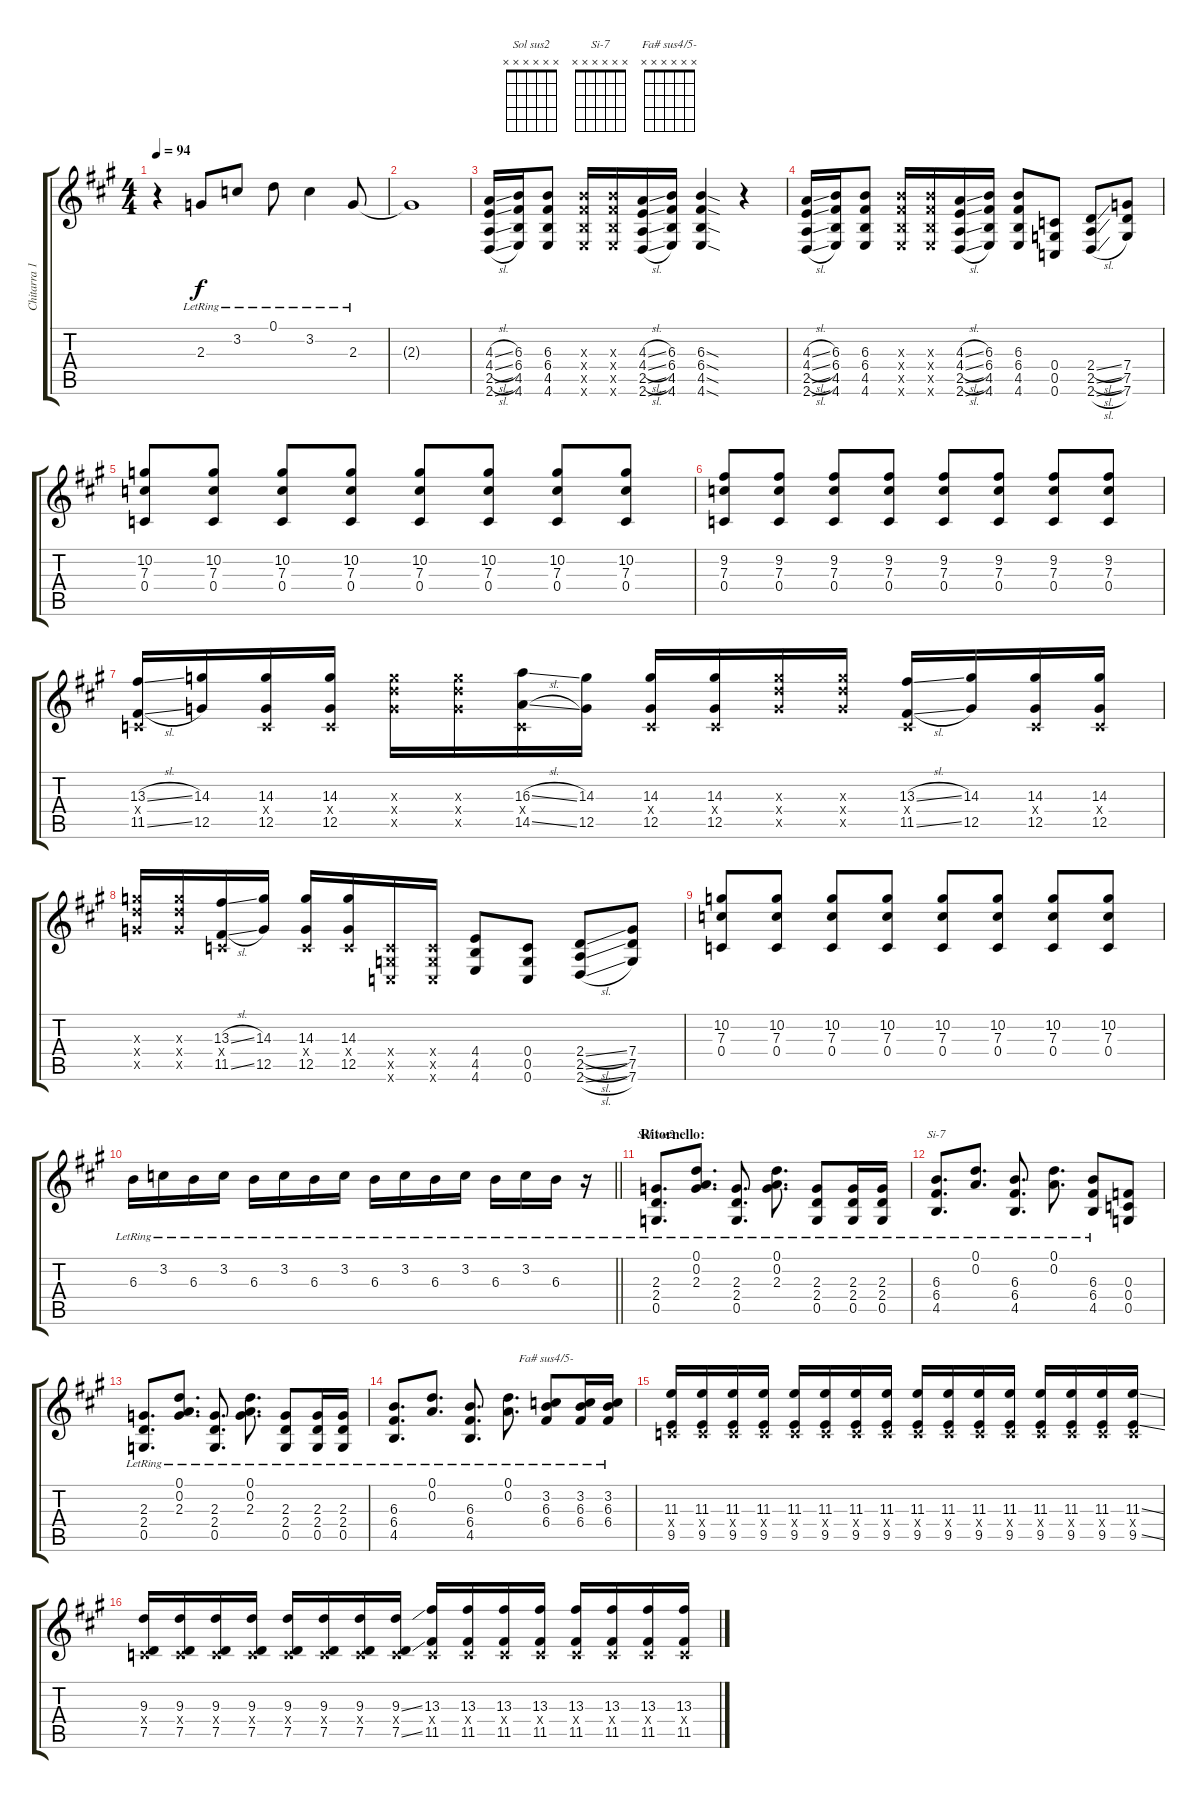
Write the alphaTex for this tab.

\track ("Chitarra 1" "Chitarra 1") {instrument overdrivenguitar}
\staff {score tabs}
\tuning (D4 A3 F3 C3 G2 C2) {hide}
\chord ("Sol sus2" x x x x x x)
\chord ("Si-7" x x x x x x)
\chord ("Fa# sus4/5-" x x x x x x)
\ts (4 4)
\tempo 94
\clef g2
\ks a
r.4{dy f} 2.3{lr}.8 3.2{lr}.8 0.1{lr}.8 3.2{lr}.4 2.3{lr}.8 |
2.3{t}.1 |
(4.3{sl} 4.4{sl} 2.5{sl} 2.6{sl}).16 (6.3 6.4 4.5 4.6).16 (6.3 6.4 4.5 4.6).8 (6.3{x} 6.4{x} 4.5{x} 4.6{x}).16 (6.3{x} 6.4{x} 4.5{x} 4.6{x}).16 (4.3{sl} 4.4{sl} 2.5{sl} 2.6{sl}).16 (6.3 6.4 4.5 4.6).16 (6.3{sod} 6.4{sod} 4.5{sod} 4.6{sod}).4 r.4 |
(4.3{sl} 4.4{sl} 2.5{sl} 2.6{sl}).16 (6.3 6.4 4.5 4.6).16 (6.3 6.4 4.5 4.6).8 (6.3{x} 6.4{x} 4.5{x} 4.6{x}).16 (6.3{x} 6.4{x} 4.5{x} 4.6{x}).16 (4.3{sl} 4.4{sl} 2.5{sl} 2.6{sl}).16 (6.3 6.4 4.5 4.6).16 (6.3 6.4 4.5 4.6).8 (0.4 0.5 0.6).8 (2.4{sl} 2.5{sl} 2.6{sl}).8 (7.4 7.5 7.6).8 |
(10.2 7.3 0.4).8 (10.2 7.3 0.4).8 (10.2 7.3 0.4).8 (10.2 7.3 0.4).8 (10.2 7.3 0.4).8 (10.2 7.3 0.4).8 (10.2 7.3 0.4).8 (10.2 7.3 0.4).8 |
(9.2 7.3 0.4).8 (9.2 7.3 0.4).8 (9.2 7.3 0.4).8 (9.2 7.3 0.4).8 (9.2 7.3 0.4).8 (9.2 7.3 0.4).8 (9.2 7.3 0.4).8 (9.2 7.3 0.4).8 |
(13.3{sl} 0.4{x} 11.5{sl}).16 (14.3 12.5).16 (14.3 0.4{x} 12.5).16 (14.3 0.4{x} 12.5).16 (14.3{x} 14.4{x} 12.5{x}).16 (14.3{x} 14.4{x} 12.5{x}).16 (16.3{sl} 0.4{x} 14.5{sl}).16 (14.3 12.5).16 (14.3 0.4{x} 12.5).16 (14.3 0.4{x} 12.5).16 (14.3{x} 14.4{x} 12.5{x}).16 (14.3{x} 14.4{x} 12.5{x}).16 (13.3{sl} 0.4{x} 11.5{sl}).16 (14.3 12.5).16 (14.3 0.4{x} 12.5).16 (14.3 0.4{x} 12.5).16 |
(14.3{x} 14.4{x} 12.5{x}).16 (14.3{x} 14.4{x} 12.5{x}).16 (13.3{sl} 0.4{x} 11.5{sl}).16 (14.3 12.5).16 (14.3 0.4{x} 12.5).16 (14.3 0.4{x} 12.5).16 (0.4{x} 0.5{x} 0.6{x}).16 (0.4{x} 0.5{x} 0.6{x}).16 (4.4 4.5 4.6).8 (0.4 0.5 0.6).8 (2.4{sl} 2.5{sl} 2.6{sl}).8 (7.4 7.5 7.6).8 |
(10.2 7.3 0.4).8 (10.2 7.3 0.4).8 (10.2 7.3 0.4).8 (10.2 7.3 0.4).8 (10.2 7.3 0.4).8 (10.2 7.3 0.4).8 (10.2 7.3 0.4).8 (10.2 7.3 0.4).8 |
\barLineRight lightlight
6.3{lr}.16 3.2{lr}.16 6.3{lr}.16 3.2{lr}.16 6.3{lr}.16 3.2{lr}.16 6.3{lr}.16 3.2{lr}.16 6.3{lr}.16 3.2{lr}.16 6.3{lr}.16 3.2{lr}.16 6.3{lr}.16 3.2{lr}.16 6.3{lr}.16 r.16 |
\section ("" "Ritornello:")
(2.3{lr} 2.4{lr} 0.5{lr}).8{d ch "Sol sus2"} (0.1{lr} 0.2{lr} 2.3{lr}).8{d} (2.3{lr} 2.4{lr} 0.5{lr}).8{d} (0.1{lr} 0.2{lr} 2.3{lr}).8{d} (2.3{lr} 2.4{lr} 0.5{lr}).8 (2.3{lr} 2.4{lr} 0.5{lr}).16 (2.3{lr} 2.4{lr} 0.5{lr}).16 |
(6.3{lr} 6.4{lr} 4.5{lr}).8{d ch "Si-7"} (0.1{lr} 0.2{lr}).8{d} (6.3{lr} 6.4{lr} 4.5{lr}).8{d} (0.1{lr} 0.2{lr}).8{d} (6.3{lr} 6.4{lr} 4.5{lr}).8 (0.3 0.4 0.5).8 |
(2.3{lr} 2.4{lr} 0.5{lr}).8{d} (0.1{lr} 0.2{lr} 2.3{lr}).8{d} (2.3{lr} 2.4{lr} 0.5{lr}).8{d} (0.1{lr} 0.2{lr} 2.3{lr}).8{d} (2.3{lr} 2.4{lr} 0.5{lr}).8 (2.3{lr} 2.4{lr} 0.5{lr}).16 (2.3{lr} 2.4{lr} 0.5{lr}).16 |
(6.3{lr} 6.4{lr} 4.5{lr}).8{d} (0.1{lr} 0.2{lr}).8{d} (6.3{lr} 6.4{lr} 4.5{lr}).8{d} (0.1{lr} 0.2{lr}).8{d} (3.2 6.3{lr} 6.4{lr}).8{ch "Fa# sus4/5-"} (3.2 6.3{lr} 6.4{lr}).16 (3.2 6.3{lr} 6.4{lr}).16 |
(11.3 0.4{x} 9.5).16 (11.3 0.4{x} 9.5).16 (11.3 0.4{x} 9.5).16 (11.3 0.4{x} 9.5).16 (11.3 0.4{x} 9.5).16 (11.3 0.4{x} 9.5).16 (11.3 0.4{x} 9.5).16 (11.3 0.4{x} 9.5).16 (11.3 0.4{x} 9.5).16 (11.3 0.4{x} 9.5).16 (11.3 0.4{x} 9.5).16 (11.3 0.4{x} 9.5).16 (11.3 0.4{x} 9.5).16 (11.3 0.4{x} 9.5).16 (11.3 0.4{x} 9.5).16 (11.3{ss} 0.4{x} 9.5{ss}).16 |
(9.3 0.4{x} 7.5).16 (9.3 0.4{x} 7.5).16 (9.3 0.4{x} 7.5).16 (9.3 0.4{x} 7.5).16 (9.3 0.4{x} 7.5).16 (9.3 0.4{x} 7.5).16 (9.3 0.4{x} 7.5).16 (9.3{ss} 0.4{x} 7.5{ss}).16 (13.3 0.4{x} 11.5).16 (13.3 0.4{x} 11.5).16 (13.3 0.4{x} 11.5).16 (13.3 0.4{x} 11.5).16 (13.3 0.4{x} 11.5).16 (13.3 0.4{x} 11.5).16 (13.3 0.4{x} 11.5).16 (13.3{ss} 0.4{x} 11.5{ss}).16
